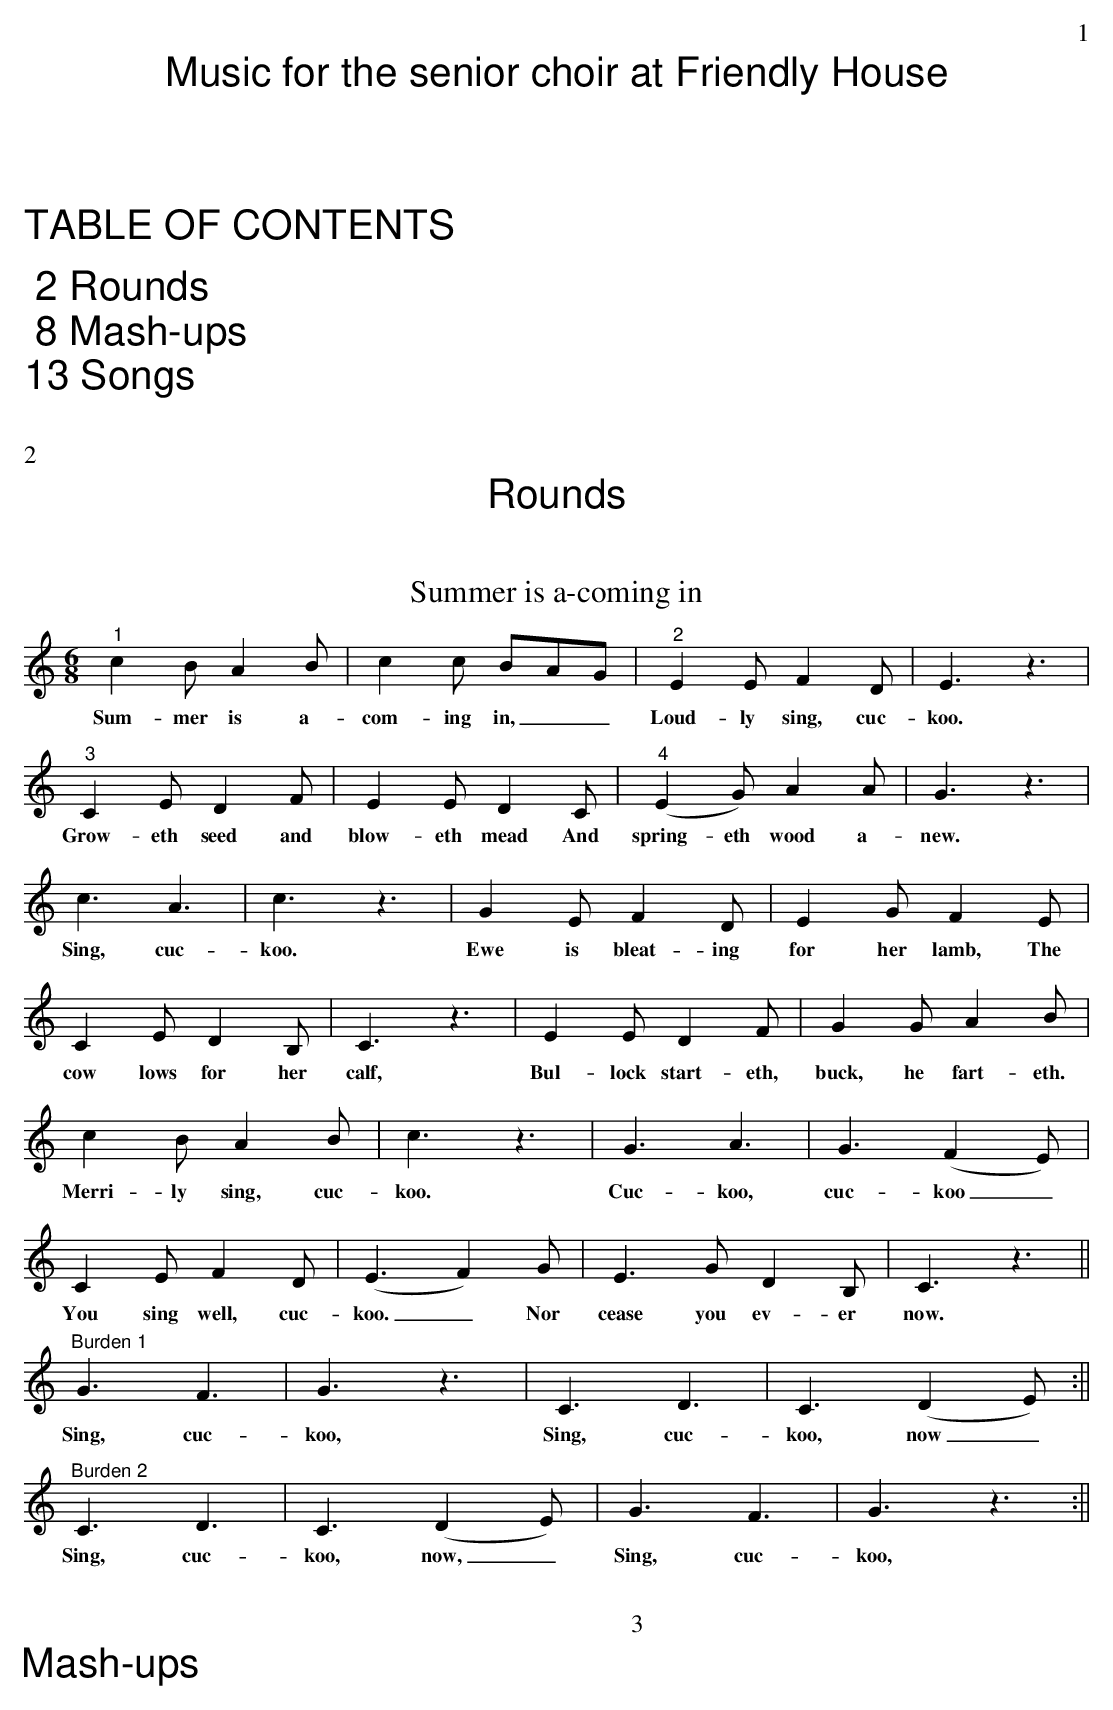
X:1
T:Summer is a-coming in
L:1/8
M:6/8
K:C
"^1" c2 B A2 B | c2 c BAG | "^2" E2 E F2 D | E3 z3 |
w:Sum-mer is a-com-ing in,__ Loud-ly sing, cuc-koo.
"^3" C2 E D2 F | E2 E D2 C | "^4" (E2G) A2 A | G3 z3 |
w:Grow-eth seed and blow-eth mead And spring-eth wood a-new.
c3 A3 | c3 z3 | G2 E F2 D | E2 G F2 E |
w: Sing, cuc-koo.  Ewe is bleat-ing for her lamb, The
C2 E D2 B,| C3 z3 | E2 E D2 F | G2 G A2 B |
w: cow lows for her calf, Bul-lock start-eth, buck, he fart-eth.
c2 B A2 B | c3 z3 | G3 A3 | G3 (F2E) |
w:Merri-ly sing, cuc-koo. Cuc-koo, cuc-koo_
    C2  E   F2     D |(E3 F2)  G | E3    G  D2 B,| C3 z3 ||
w: You sing well, cuc-koo._     Nor cease you ev-er now.
"^Burden 1" G3   F3 | G3 z3 | C3    D3 | C3 (D2E) :||
w: Sing, cuc-koo,    Sing, cuc-koo, now_
"^Burden 2"    C3 D3 | C3 (D2E) | G3 F3 | G3 z3 :||
w: Sing, cuc-koo, now,_ Sing, cuc-koo,
